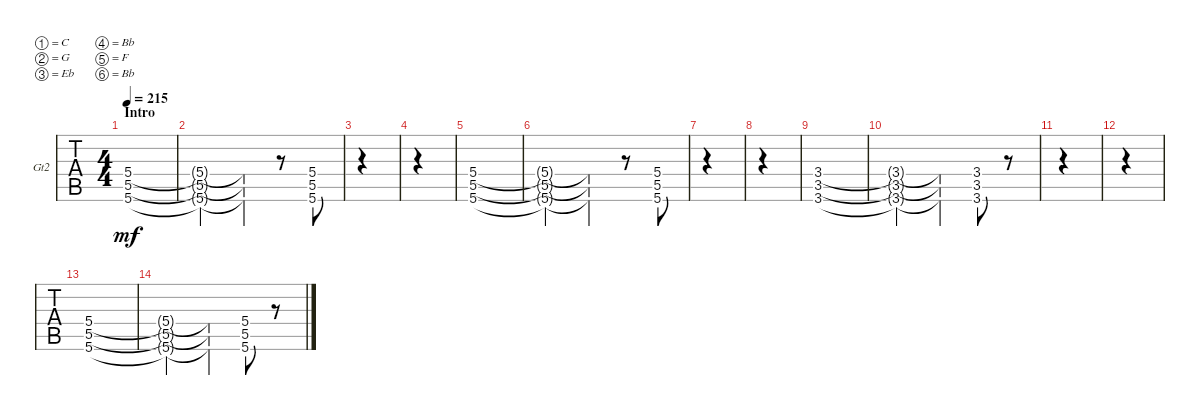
\defaultSystemsLayout 4
\bracketExtendMode groupsimilarinstruments
\firstSystemTrackNameOrientation horizontal
\otherSystemsTrackNameOrientation horizontal
\track ("Guitar 2" "Gt2") {instrument distortionguitar}
\staff {tabs}
\tuning (C4 G3 Eb3 Bb2 F2 Bb1)
\ts (4 4)
\section ("" "Intro")
\tempo 215
\clef g2
\ks c
(5.6 5.5 5.4).1{dy mf instrument distortionguitar} |
(5.6{t} 5.5{t} 5.4{t}).2 (5.6{t} 5.5{t} 5.4{t}).4 r.8 (5.6 5.5 5.4).8 |
|
|
(5.6 5.5 5.4).1 |
(5.6{t} 5.5{t} 5.4{t}).2 (5.6{t} 5.5{t} 5.4{t}).4 r.8 (5.4 5.5 5.6).8 |
|
|
(3.6 3.5 3.4).1 |
(3.6{t} 3.5{t} 3.4{t}).2 (3.6{t} 3.5{t} 3.4{t}).4 (3.6 3.5 3.4).8 r.8 |
|
|
(5.6 5.5 5.4).1 |
(5.6{t} 5.5{t} 5.4{t}).2 (5.6{t} 5.5{t} 5.4{t}).4 (5.6 5.5 5.4).8 r.8
